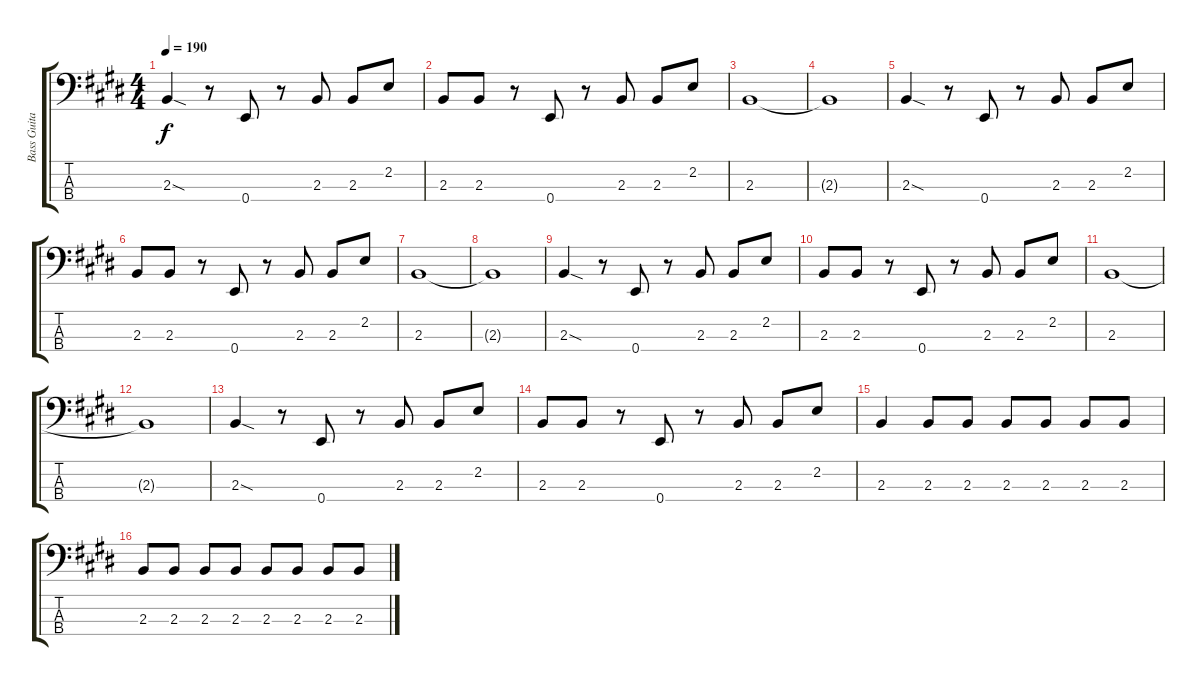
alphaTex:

\track ("Bass Guitar" "Bass Guita") {instrument electricbassfinger}
\staff {score tabs}
\tuning (G2 D2 A1 E1) {hide}
\ts (4 4)
\tempo 190
\clef f4
\ks e
2.3{sod}.4{dy f} r.8 0.4.8 r.8 2.3.8 2.3.8 2.2.8 |
2.3.8 2.3.8 r.8 0.4.8 r.8 2.3.8 2.3.8 2.2.8 |
2.3.1 |
2.3{t}.1 |
2.3{sod}.4 r.8 0.4.8 r.8 2.3.8 2.3.8 2.2.8 |
2.3.8 2.3.8 r.8 0.4.8 r.8 2.3.8 2.3.8 2.2.8 |
2.3.1 |
2.3{t}.1 |
2.3{sod}.4 r.8 0.4.8 r.8 2.3.8 2.3.8 2.2.8 |
2.3.8 2.3.8 r.8 0.4.8 r.8 2.3.8 2.3.8 2.2.8 |
2.3.1 |
2.3{t}.1 |
2.3{sod}.4 r.8 0.4.8 r.8 2.3.8 2.3.8 2.2.8 |
2.3.8 2.3.8 r.8 0.4.8 r.8 2.3.8 2.3.8 2.2.8 |
2.3.4 2.3.8 2.3.8 2.3.8 2.3.8 2.3.8 2.3.8 |
2.3.8 2.3.8 2.3.8 2.3.8 2.3.8 2.3.8 2.3.8 2.3.8
